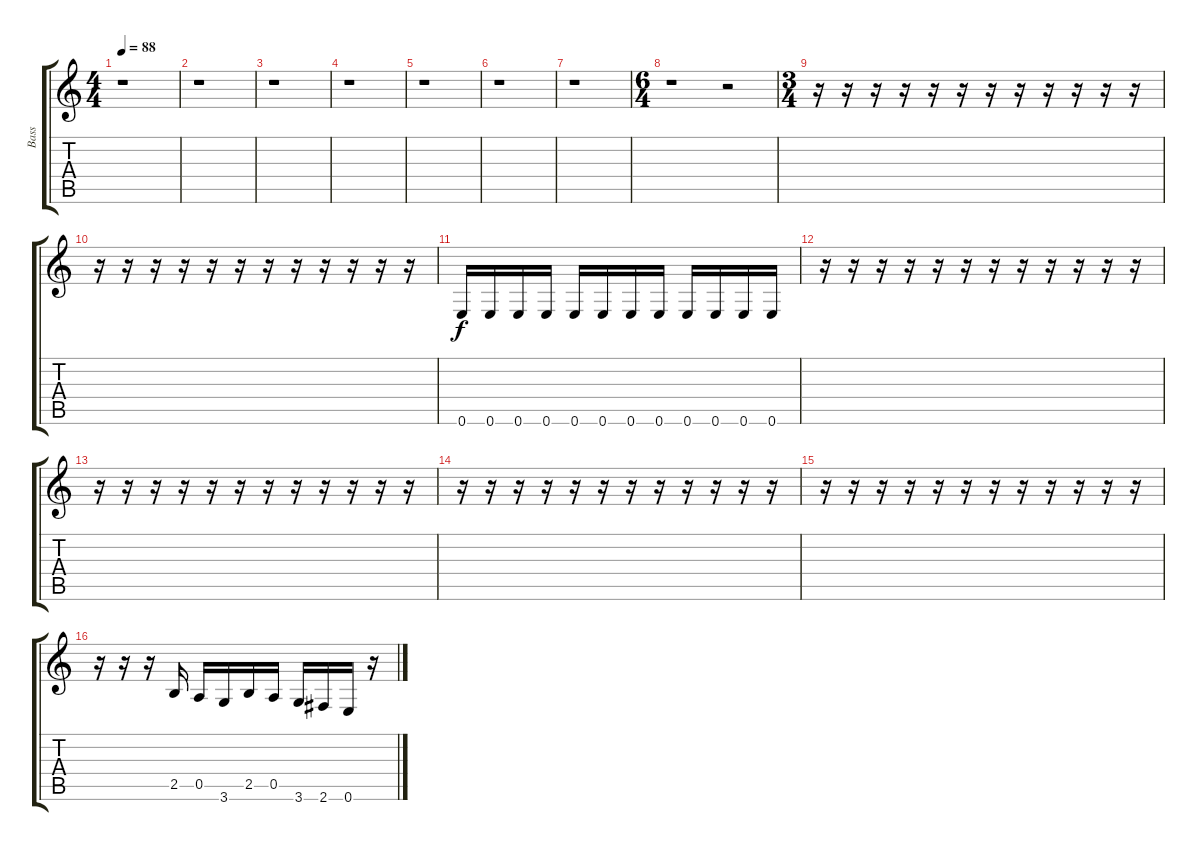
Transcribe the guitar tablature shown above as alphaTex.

\track ("Bass" "Bass") {instrument electricbassfinger}
\staff {score tabs}
\tuning (E4 B3 G3 D3 A2 E2) {hide}
\ts (4 4)
\tempo 88
\clef g2
\ks c
r.1{dy f} |
r.1 |
r.1 |
r.1 |
r.1 |
r.1 |
r.1 |
\ts (6 4)
r.1 r.2 |
\ts (3 4)
r.16 r.16 r.16 r.16 r.16 r.16 r.16 r.16 r.16 r.16 r.16 r.16 |
r.16 r.16 r.16 r.16 r.16 r.16 r.16 r.16 r.16 r.16 r.16 r.16 |
0.6.16 0.6.16 0.6.16 0.6.16 0.6.16 0.6.16 0.6.16 0.6.16 0.6.16 0.6.16 0.6.16 0.6.16 |
r.16 r.16 r.16 r.16 r.16 r.16 r.16 r.16 r.16 r.16 r.16 r.16 |
r.16 r.16 r.16 r.16 r.16 r.16 r.16 r.16 r.16 r.16 r.16 r.16 |
r.16 r.16 r.16 r.16 r.16 r.16 r.16 r.16 r.16 r.16 r.16 r.16 |
r.16 r.16 r.16 r.16 r.16 r.16 r.16 r.16 r.16 r.16 r.16 r.16 |
r.16 r.16 r.16 2.5.16 0.5.16 3.6.16 2.5.16 0.5.16 3.6.16 2.6.16 0.6.16 r.16
